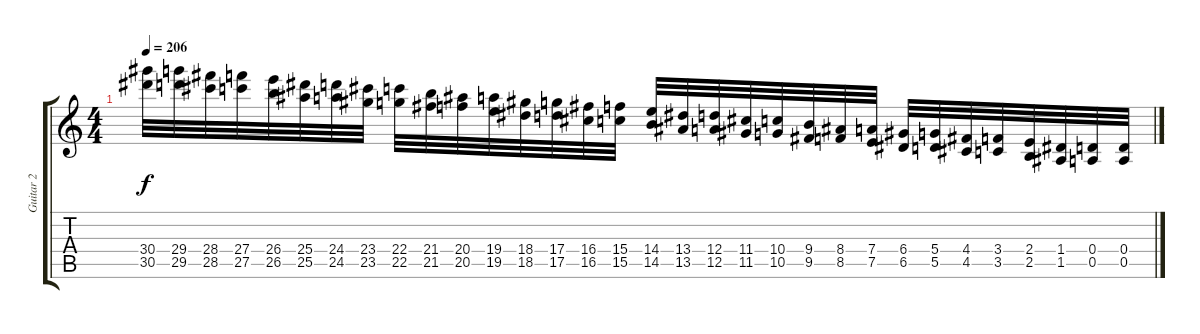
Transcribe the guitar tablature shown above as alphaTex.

\track ("Guitar 2" "Guitar 2") {instrument distortionguitar}
\staff {score tabs}
\tuning (E4 B3 G3 D3 A2 E2) {hide}
\ts (4 4)
\tempo 206
\clef g2
\ks c
(30.4 30.5).32{dy f} (29.4 29.5).32 (28.4 28.5).32 (27.4 27.5).32 (26.4 26.5).32 (25.4 25.5).32 (24.4 24.5).32 (23.4 23.5).32 (22.4 22.5).32 (21.4 21.5).32 (20.4 20.5).32 (19.4 19.5).32 (18.4 18.5).32 (17.4 17.5).32 (16.4 16.5).32 (15.4 15.5).32 (14.4 14.5).32 (13.4 13.5).32 (12.4 12.5).32 (11.4 11.5).32 (10.4 10.5).32 (9.4 9.5).32 (8.4 8.5).32 (7.4 7.5).32 (6.4 6.5).32 (5.4 5.5).32 (4.4 4.5).32 (3.4 3.5).32 (2.4 2.5).32 (1.4 1.5).32 (0.4 0.5).32 (0.4 0.5).32
